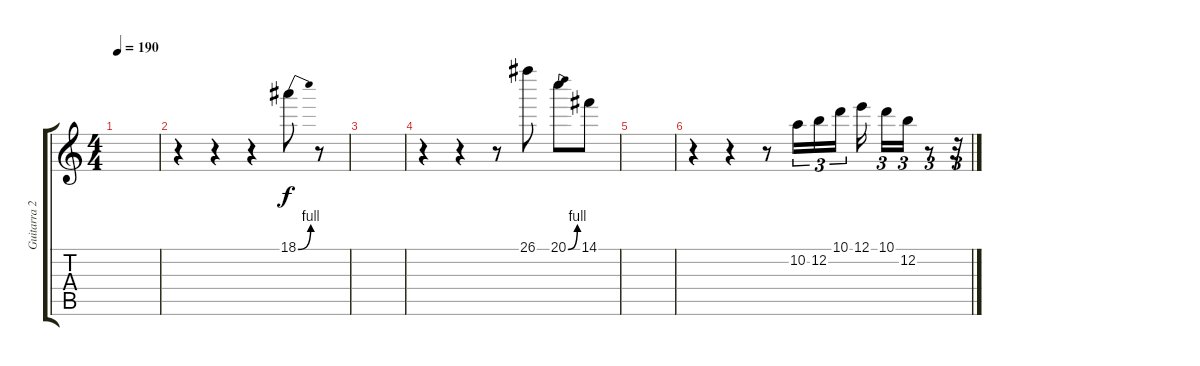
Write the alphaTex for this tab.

\track ("Guitarra 2(ritmo)" "Guitarra 2") {instrument distortionguitar}
\staff {score tabs}
\tuning (E4 B3 G3 D3 A2 E2) {hide}
\ts (4 4)
\tempo 190
\clef g2
\ks c
|
r.4 r.4 r.4 18.1{be (bend 0 0 60 4)}.8 r.8 |
|
r.4 r.4 r.8 26.1.8 20.1{be (bend 0 0 60 4)}.8 14.1.8 |
|
r.4 r.4 r.8 10.2.16{tu (3 2)} 12.2.16{tu (3 2)} 10.1.16{tu (3 2)} 12.1.16{beam splitsecondary} 10.1.16{tu (3 2)} 12.2.16{tu (3 2)} r.8{tu (3 2)} r.32{tu (3 2)}
